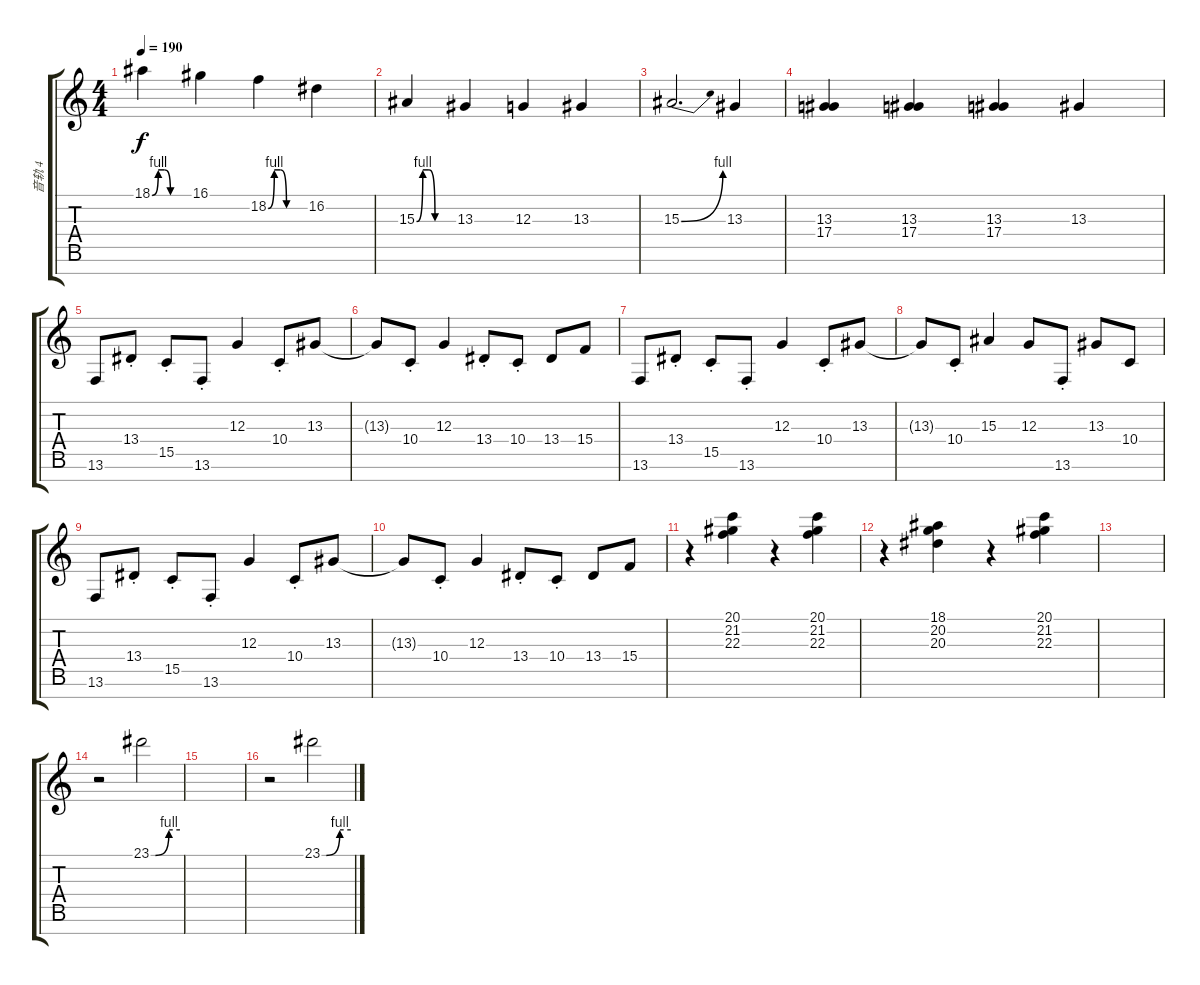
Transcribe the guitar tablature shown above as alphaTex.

\track ("音轨 4" "音轨 4") {instrument lead2sawtooth}
\staff {score tabs}
\tuning (E4 B3 G3 D3 A2 E2 B1) {hide}
\ts (4 4)
\tempo 190
\clef g2
\ks c
18.1{be (custom 0 0 10 4 20 4 30 0 60 0)}.4{dy f} 16.1.4 18.2{be (custom 0 0 10 4 20 4 30 0 60 0)}.4 16.2.4 |
15.3{be (custom 0 0 10 4 20 4 30 0 60 0)}.4 13.3.4 12.3.4 13.3.4 |
15.3{be (bend 0 0 60 4)}.2{d} 13.3.4 |
(13.3 17.4).4 (13.3 17.4).4 (13.3 17.4).4 13.3.4 |
13.6.8 13.4{st}.8 15.5{st}.8 13.6{st}.8 12.3.4 10.4{st}.8 13.3.8 |
13.3{t}.8 10.4{st}.8 12.3.4 13.4{st}.8 10.4{st}.8 13.4.8 15.4.8 |
13.6.8 13.4{st}.8 15.5{st}.8 13.6{st}.8 12.3.4 10.4{st}.8 13.3.8 |
13.3{t}.8 10.4{st}.8 15.3.4 12.3.8 13.6{st}.8 13.3.8 10.4.8 |
13.6.8 13.4{st}.8 15.5{st}.8 13.6{st}.8 12.3.4 10.4{st}.8 13.3.8 |
13.3{t}.8 10.4{st}.8 12.3.4 13.4{st}.8 10.4{st}.8 13.4.8 15.4.8 |
r.4 (20.1 21.2 22.3).4 r.4 (20.1 21.2 22.3).4 |
r.4 (18.1 20.2 20.3).4 r.4 (20.1 21.2 22.3).4 |
|
r.2{volume 11} 23.1{be (custom 0 0 9 0 37 4 60 4)}.2 |
|
r.2{volume 11} 23.1{be (custom 0 0 9 0 37 4 60 4)}.2
